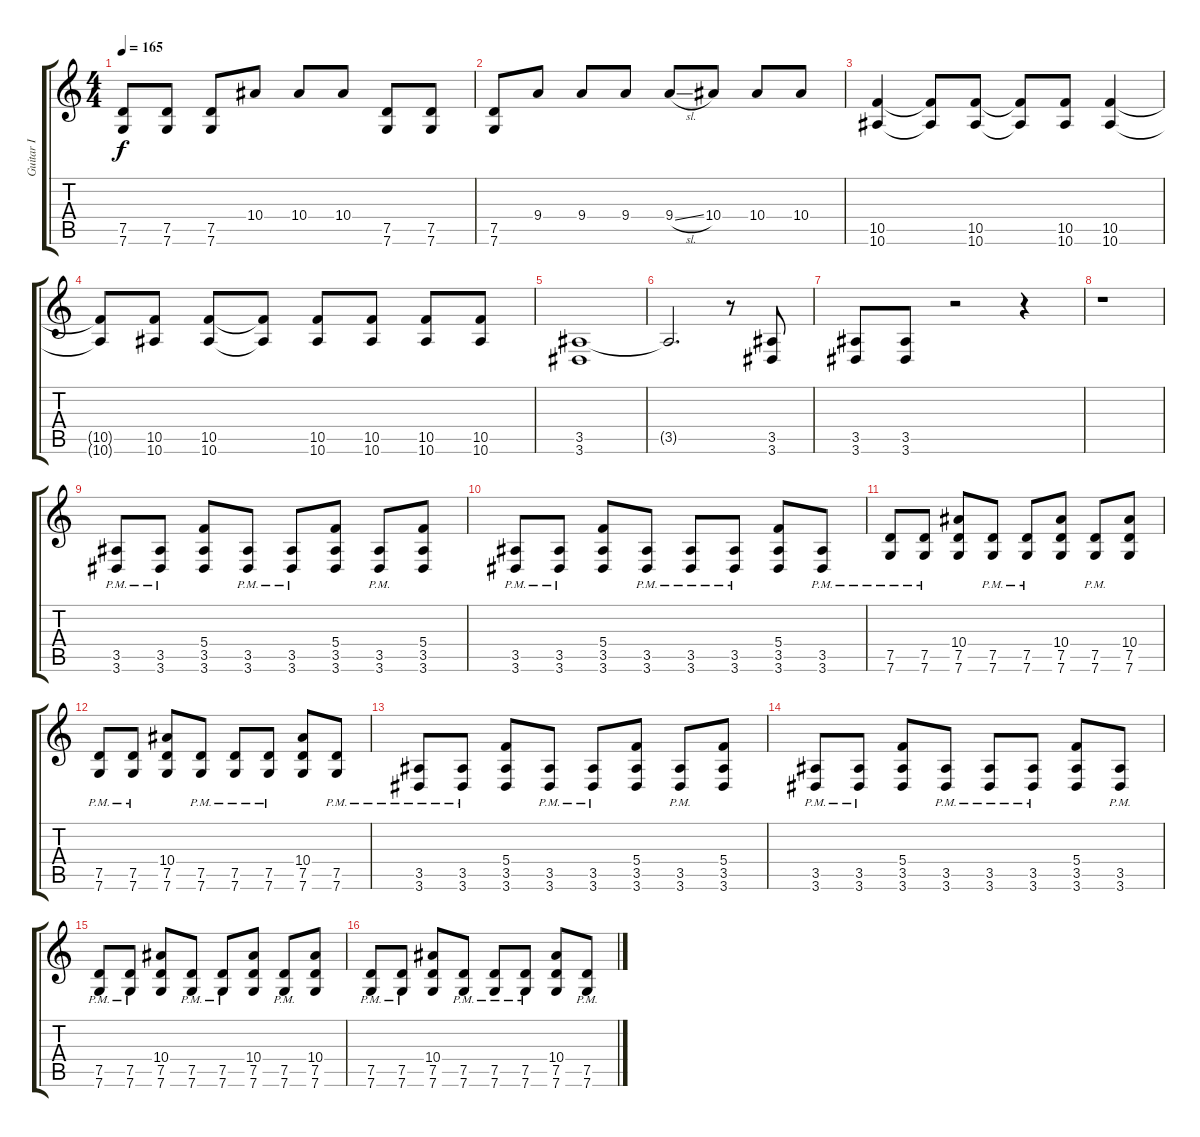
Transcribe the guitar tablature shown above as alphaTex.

\track ("Guitar I" "Guitar I") {instrument overdrivenguitar}
\staff {score tabs}
\tuning (D4 A3 F3 C3 G2 C2) {hide}
\ts (4 4)
\tempo 165
\clef g2
\ks c
(7.5 7.6).8{dy f} (7.5 7.6).8 (7.5 7.6).8 10.4.8 10.4.8 10.4.8 (7.5 7.6).8 (7.5 7.6).8 |
(7.5 7.6).8 9.4.8 9.4.8 9.4.8 9.4{sl}.8 10.4.8 10.4.8 10.4.8 |
(10.5 10.6).4 (10.5{t} 10.6{t}).8 (10.5 10.6).8 (10.5{t} 10.6{t}).8 (10.5 10.6).8 (10.5 10.6).4 |
(10.5{t} 10.6{t}).8 (10.5 10.6).8 (10.5 10.6).8 (10.5{t} 10.6{t}).8 (10.5 10.6).8 (10.5 10.6).8 (10.5 10.6).8 (10.5 10.6).8 |
(3.5 3.6).1 |
3.5{t}.2{d} r.8 (3.5 3.6).8 |
(3.5 3.6).8 (3.5 3.6).8 r.2 r.4 |
r.1 |
(3.5 3.6{pm}).8 (3.5 3.6{pm}).8 (5.4 3.5 3.6).8 (3.5 3.6{pm}).8 (3.5 3.6{pm}).8 (5.4 3.5 3.6).8 (3.5 3.6{pm}).8 (5.4 3.5 3.6).8 |
(3.5 3.6{pm}).8 (3.5 3.6{pm}).8 (5.4 3.5 3.6).8 (3.5 3.6{pm}).8 (3.5 3.6{pm}).8 (3.5 3.6{pm}).8 (5.4 3.5 3.6).8 (3.5{pm} 3.6).8 |
(7.5 7.6{pm}).8 (7.5 7.6{pm}).8 (10.4 7.5 7.6).8 (7.5 7.6{pm}).8 (7.5 7.6{pm}).8 (10.4 7.5 7.6).8 (7.5 7.6{pm}).8 (10.4 7.5 7.6).8 |
(7.5 7.6{pm}).8 (7.5 7.6{pm}).8 (10.4 7.5 7.6).8 (7.5 7.6{pm}).8 (7.5 7.6{pm}).8 (7.5{pm} 7.6).8 (10.4 7.5 7.6).8 (7.5{pm} 7.6).8 |
(3.5 3.6{pm}).8 (3.5 3.6{pm}).8 (5.4 3.5 3.6).8 (3.5 3.6{pm}).8 (3.5 3.6{pm}).8 (5.4 3.5 3.6).8 (3.5 3.6{pm}).8 (5.4 3.5 3.6).8 |
(3.5 3.6{pm}).8 (3.5 3.6{pm}).8 (5.4 3.5 3.6).8 (3.5 3.6{pm}).8 (3.5 3.6{pm}).8 (3.5 3.6{pm}).8 (5.4 3.5 3.6).8 (3.5{pm} 3.6).8 |
(7.5 7.6{pm}).8 (7.5 7.6{pm}).8 (10.4 7.5 7.6).8 (7.5 7.6{pm}).8 (7.5 7.6{pm}).8 (10.4 7.5 7.6).8 (7.5 7.6{pm}).8 (10.4 7.5 7.6).8 |
(7.5 7.6{pm}).8 (7.5 7.6{pm}).8 (10.4 7.5 7.6).8 (7.5 7.6{pm}).8 (7.5 7.6{pm}).8 (7.5{pm} 7.6).8 (10.4 7.5 7.6).8 (7.5{pm} 7.6).8
